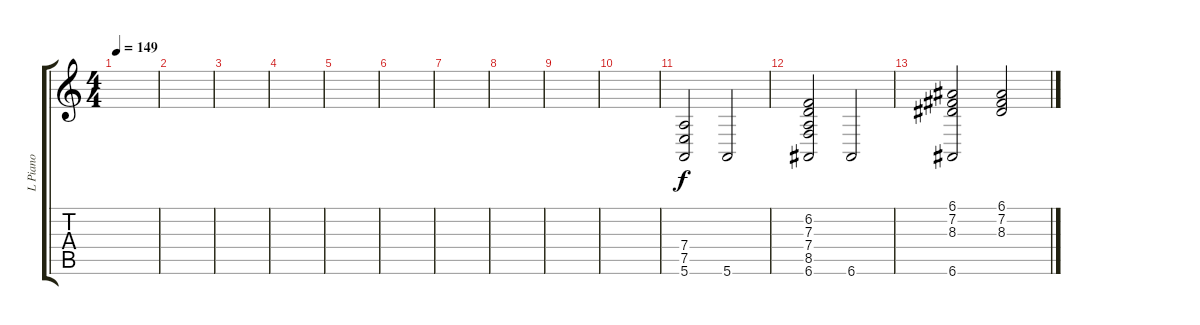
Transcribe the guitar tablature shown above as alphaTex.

\track ("L Piano" "L Piano") {instrument acousticgrandpiano}
\staff {score tabs}
\tuning (E4 B3 G3 D3 A2 E2) {hide}
\ts (4 4)
\tempo 149
\clef g2
\ks c
|
|
|
|
|
|
|
|
|
|
(7.4 7.5 5.6).2 5.6.2 |
(6.2 7.3 7.4 8.5 6.6).2 6.6.2 |
(6.1 7.2 8.3 6.6).2 (6.1 7.2 8.3).2
